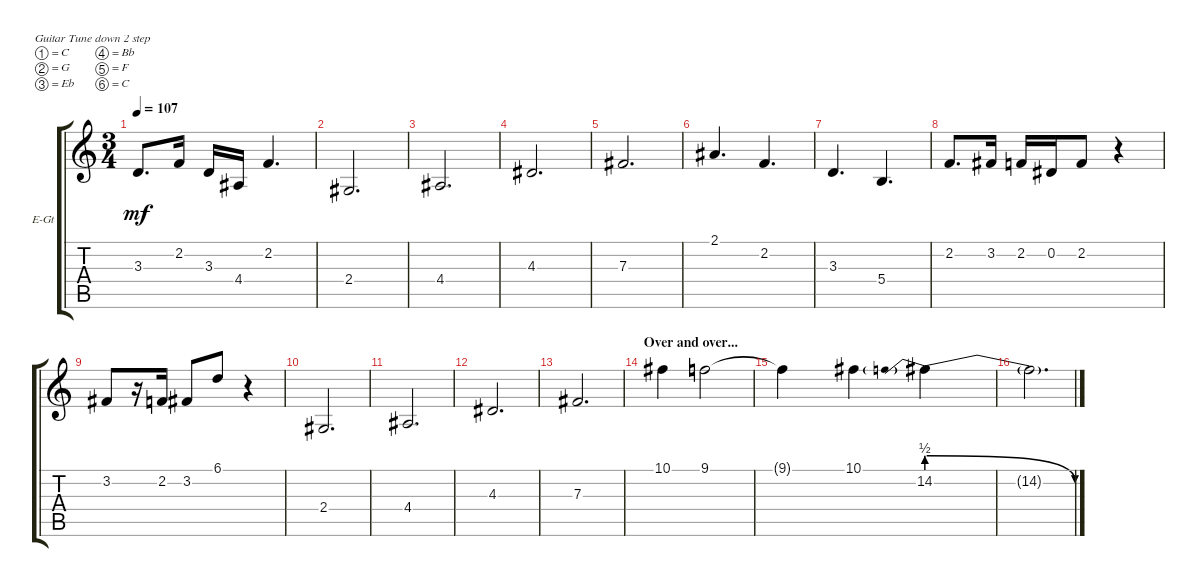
\defaultSystemsLayout 4
\bracketExtendMode groupsimilarinstruments
\firstSystemTrackNameOrientation horizontal
\otherSystemsTrackNameOrientation horizontal
\track ("Rhythm Guitar" "E-Gt") {instrument distortionguitar}
\staff {score tabs}
\tuning (C4 G3 Eb3 Bb2 F2 C2)
\displaytranspose 8
\ts (3 4)
\tempo 107
\clef g2
\scale
0.333333
\ks c
3.3.8{d dy mf} 2.2.16 3.3.16 4.4.16 2.2.4{d} |
\scale
0.333333 2.4.2{d} |
\scale
0.333333 4.4.2{d} |
\scale
0.333333 4.3.2{d} |
\scale
0.333333 7.3.2{d} |
\scale
0.333333 2.1.4{d} 2.2.4{d} |
\scale
0.333333 3.3.4{d} 5.4.4{d} |
\scale
0.333333 2.2.8{d} 3.2.16 2.2.16 0.2.16 2.2.8 r.4 |
\scale
0.333333 3.2.8 r.16 2.2.16 3.2.8 6.1.8 r.4 |
\scale
0.333333 2.4.2{d} |
\scale
0.333333 4.4.2{d} |
\scale
0.333333 4.3.2{d} |
\scale
0.333333 7.3.2{d} |
\section ("" "Over and over...")
\scale
0.333333 10.1.4 9.1.2 |
\scale
0.333333 9.1{t}.4 10.1.4 14.2{be (prebendrelease 0 2 59.4 0)}.4 |
\scale
0.333333 14.2{t}.2{d}
